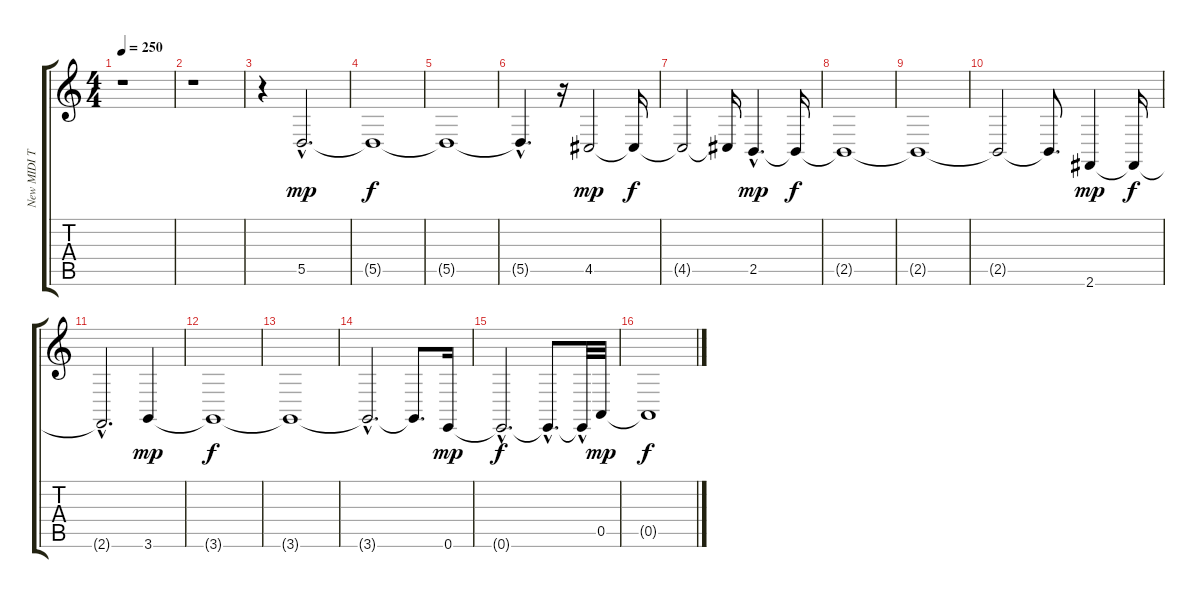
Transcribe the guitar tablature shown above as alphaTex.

\track ("New MIDI Track" "New MIDI T") {instrument percussiveorgan}
\staff {score tabs}
\tuning (E4 B3 G3 D3 A2 E2) {hide}
\ts (4 4)
\tempo 250
\clef g2
\ks c
r.1{dy mp instrument percussiveorgan} |
r.1 |
r.4 5.5{hac}.2{d} |
5.5{t}.1{dy f} |
5.5{t}.1 |
5.5{hac t}.4{d} r.16 4.5.2{dy mp} 4.5{t}.16{dy f} |
4.5{t}.2 4.5{t}.16 2.5{hac}.4{d dy mp} 2.5{t}.16{dy f} |
2.5{t}.1 |
2.5{t}.1 |
2.5{t}.2 2.5{t}.8{d} 2.6.4{dy mp} 2.6{t}.16{dy f} |
2.6{hac t}.2{d} 3.6.4{dy mp} |
3.6{t}.1{dy f} |
3.6{t}.1 |
3.6{hac t}.2{d} 3.6{t}.8{d} 0.6.16{dy mp} |
0.6{hac t}.2{d dy f} 0.6{hac t}.8{d} 0.6{hac t}.32 0.5.32{dy mp} |
0.5{t}.1{dy f}
